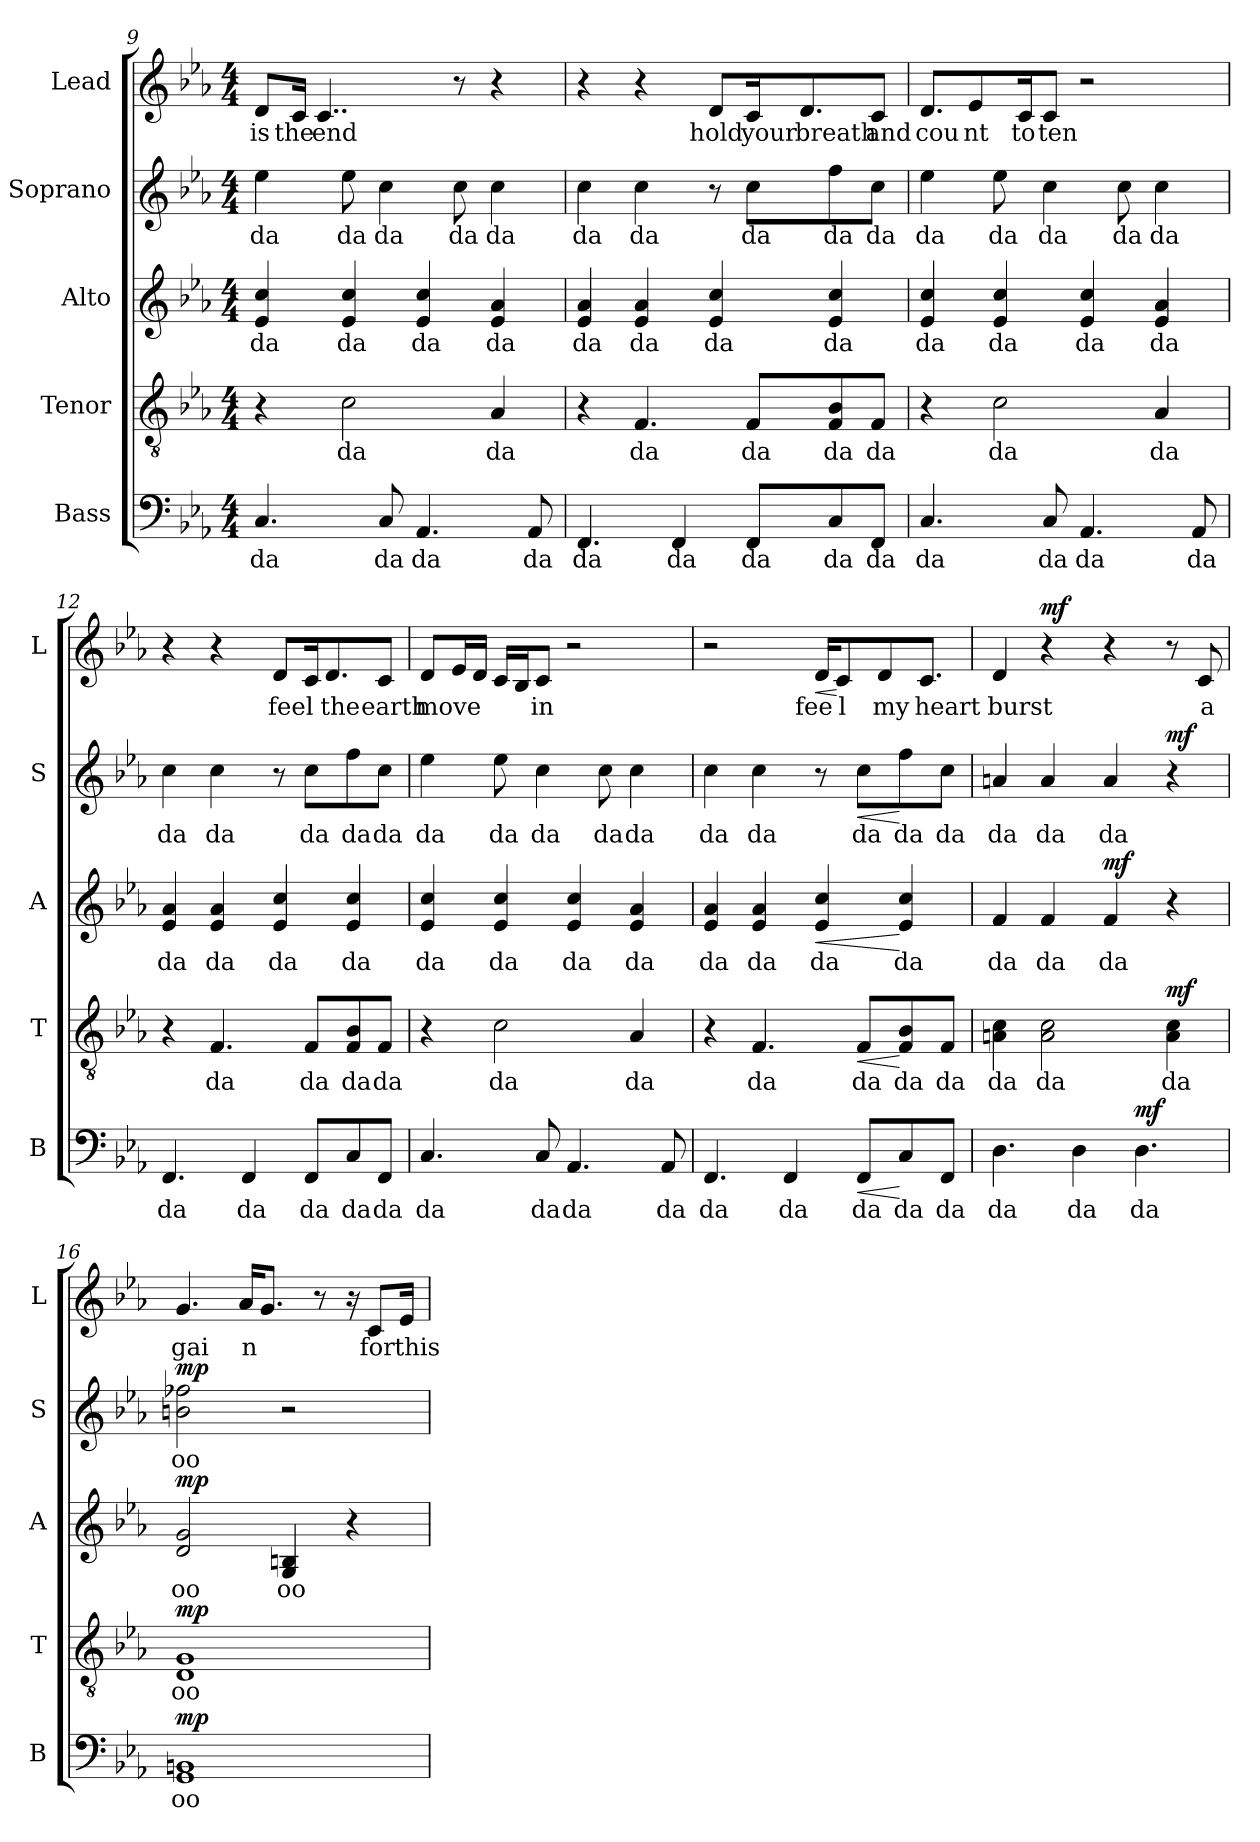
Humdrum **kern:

**kern	**text	**dynam	**kern	**text	**dynam	**kern	**text	**dynam	**kern	**text	**dynam	**kern	**text	**dynam
*part5	*part5	*part5	*part4	*part4	*part4	*part3	*part3	*part3	*part2	*part2	*part2	*part1	*part1	*part1
*staff5	*staff5	*staff5	*staff4	*staff4	*staff4	*staff3	*staff3	*staff3	*staff2	*staff2	*staff2	*staff1	*staff1	*staff1
*I"Bass	*	*	*I"Tenor	*	*	*I"Alto	*	*	*I"Soprano	*	*	*I"Lead	*	*
*I'B	*	*	*I'T	*	*	*I'A	*	*	*I'S	*	*	*I'L	*	*
*clefF4	*	*	*clefGv2	*	*	*clefG2	*	*	*clefG2	*	*	*clefG2	*	*
*k[b-e-a-]	*	*	*k[b-e-a-]	*	*	*k[b-e-a-]	*	*	*k[b-e-a-]	*	*	*k[b-e-a-]	*	*
*M4/4	*	*	*M4/4	*	*	*M4/4	*	*	*M4/4	*	*	*M4/4	*	*
=9	=9	=9	=9	=9	=9	=9	=9	=9	=9	=9	=9	=9	=9	=9
!	!LO:LY:b	!	!	!	!	!	!LO:LY:b	!	!	!LO:LY:b	!	!	!LO:LY:b	!
4.C/	da	.	4r	.	.	4e-/ 4cc/	da	.	4ee-\	da	.	8d/L	is	.
!	!	!	!	!	!	!	!	!	!	!	!	!	!LO:LY:b	!
.	.	.	.	.	.	.	.	.	.	.	.	16c/Jk	the	.
!	!	!	!	!	!	!	!	!	!	!	!	!	!LO:LY:b	!
.	.	.	.	.	.	.	.	.	.	.	.	4..c/	end	.
!	!	!	!	!LO:LY:b	!	!	!LO:LY:b	!	!	!LO:LY:b	!	!	!	!
.	.	.	2c\	da	.	4e-/ 4cc/	da	.	8ee-\	da	.	.	.	.
!	!LO:LY:b	!	!	!	!	!	!	!	!	!LO:LY:b	!	!	!	!
8C/	da	.	.	.	.	.	.	.	4cc\	da	.	.	.	.
!	!LO:LY:b	!	!	!	!	!	!LO:LY:b	!	!	!	!	!	!	!
4.AA-/	da	.	.	.	.	4e-/ 4cc/	da	.	.	.	.	.	.	.
!	!	!	!	!	!	!	!	!	!	!LO:LY:b	!	!	!	!
.	.	.	.	.	.	.	.	.	8cc\	da	.	8r	.	.
!	!	!	!	!LO:LY:b	!	!	!LO:LY:b	!	!	!LO:LY:b	!	!	!	!
.	.	.	4A-/	da	.	4e-/ 4a-/	da	.	4cc\	da	.	4r	.	.
!	!LO:LY:b	!	!	!	!	!	!	!	!	!	!	!	!	!
8AA-/	da	.	.	.	.	.	.	.	.	.	.	.	.	.
!!LO:PB:g=z
=10	=10	=10	=10	=10	=10	=10	=10	=10	=10	=10	=10	=10	=10	=10
!	!LO:LY:b	!	!	!	!	!	!LO:LY:b	!	!	!LO:LY:b	!	!	!	!
4.FF/	da	.	4r	.	.	4e-/ 4a-/	da	.	4cc\	da	.	4r	.	.
!	!	!	!	!LO:LY:b	!	!	!LO:LY:b	!	!	!LO:LY:b	!	!	!	!
.	.	.	4.F/	da	.	4e-/ 4a-/	da	.	4cc\	da	.	4r	.	.
!	!LO:LY:b	!	!	!	!	!	!	!	!	!	!	!	!	!
4FF/	da	.	.	.	.	.	.	.	.	.	.	.	.	.
!	!	!	!	!	!	!	!LO:LY:b	!	!	!	!	!	!LO:LY:b	!
.	.	.	.	.	.	4e-/ 4cc/	da	.	8r	.	.	8d/L	hold	.
!	!LO:LY:b	!	!	!LO:LY:b	!	!	!	!	!	!LO:LY:b	!	!	!LO:LY:b	!
8FF/L	da	.	8F/L	da	.	.	.	.	8cc\L	da	.	16c/K	your	.
!	!	!	!	!	!	!	!	!	!	!	!	!	!LO:LY:b	!
.	.	.	.	.	.	.	.	.	.	.	.	8.d/	breath	.
!	!LO:LY:b	!	!	!LO:LY:b	!	!	!LO:LY:b	!	!	!LO:LY:b	!	!	!	!
8C/	da	.	8F/ 8B-/	da	.	4e-/ 4cc/	da	.	8ff\	da	.	.	.	.
!	!LO:LY:b	!	!	!LO:LY:b	!	!	!	!	!	!LO:LY:b	!	!	!LO:LY:b	!
8FF/J	da	.	8F/J	da	.	.	.	.	8cc\J	da	.	8c/J	and	.
=11	=11	=11	=11	=11	=11	=11	=11	=11	=11	=11	=11	=11	=11	=11
!	!LO:LY:b	!	!	!	!	!	!LO:LY:b	!	!	!LO:LY:b	!	!	!LO:LY:b	!
4.C/	da	.	4r	.	.	4e-/ 4cc/	da	.	4ee-\	da	.	8.d/L	cou	.
!	!	!	!	!	!	!	!	!	!	!	!	!	!LO:LY:b	!
.	.	.	.	.	.	.	.	.	.	.	.	8e-/	nt	.
!	!	!	!	!LO:LY:b	!	!	!LO:LY:b	!	!	!LO:LY:b	!	!	!	!
.	.	.	2c\	da	.	4e-/ 4cc/	da	.	8ee-\	da	.	.	.	.
!	!	!	!	!	!	!	!	!	!	!	!	!	!LO:LY:b	!
.	.	.	.	.	.	.	.	.	.	.	.	16c/K	to	.
!	!LO:LY:b	!	!	!	!	!	!	!	!	!LO:LY:b	!	!	!LO:LY:b	!
8C/	da	.	.	.	.	.	.	.	4cc\	da	.	8c/J	ten	.
!	!LO:LY:b	!	!	!	!	!	!LO:LY:b	!	!	!	!	!	!	!
4.AA-/	da	.	.	.	.	4e-/ 4cc/	da	.	.	.	.	2r	.	.
!	!	!	!	!	!	!	!	!	!	!LO:LY:b	!	!	!	!
.	.	.	.	.	.	.	.	.	8cc\	da	.	.	.	.
!	!	!	!	!LO:LY:b	!	!	!LO:LY:b	!	!	!LO:LY:b	!	!	!	!
.	.	.	4A-/	da	.	4e-/ 4a-/	da	.	4cc\	da	.	.	.	.
!	!LO:LY:b	!	!	!	!	!	!	!	!	!	!	!	!	!
8AA-/	da	.	.	.	.	.	.	.	.	.	.	.	.	.
=12	=12	=12	=12	=12	=12	=12	=12	=12	=12	=12	=12	=12	=12	=12
!	!LO:LY:b	!	!	!	!	!	!LO:LY:b	!	!	!LO:LY:b	!	!	!	!
4.FF/	da	.	4r	.	.	4e-/ 4a-/	da	.	4cc\	da	.	4r	.	.
!	!	!	!	!LO:LY:b	!	!	!LO:LY:b	!	!	!LO:LY:b	!	!	!	!
.	.	.	4.F/	da	.	4e-/ 4a-/	da	.	4cc\	da	.	4r	.	.
!	!LO:LY:b	!	!	!	!	!	!	!	!	!	!	!	!	!
4FF/	da	.	.	.	.	.	.	.	.	.	.	.	.	.
!	!	!	!	!	!	!	!LO:LY:b	!	!	!	!	!	!LO:LY:b	!
.	.	.	.	.	.	4e-/ 4cc/	da	.	8r	.	.	8d/L	feel	.
!	!LO:LY:b	!	!	!LO:LY:b	!	!	!	!	!	!LO:LY:b	!	!	!	!
8FF/L	da	.	8F/L	da	.	.	.	.	8cc\L	da	.	16c/K	.	.
!	!	!	!	!	!	!	!	!	!	!	!	!	!LO:LY:b	!
.	.	.	.	.	.	.	.	.	.	.	.	8.d/	the	.
!	!LO:LY:b	!	!	!LO:LY:b	!	!	!LO:LY:b	!	!	!LO:LY:b	!	!	!	!
8C/	da	.	8F/ 8B-/	da	.	4e-/ 4cc/	da	.	8ff\	da	.	.	.	.
!	!LO:LY:b	!	!	!LO:LY:b	!	!	!	!	!	!LO:LY:b	!	!	!LO:LY:b	!
8FF/J	da	.	8F/J	da	.	.	.	.	8cc\J	da	.	8c/J	earth	.
!!LO:LB:g=z
=13	=13	=13	=13	=13	=13	=13	=13	=13	=13	=13	=13	=13	=13	=13
!	!LO:LY:b	!	!	!	!	!	!LO:LY:b	!	!	!LO:LY:b	!	!	!LO:LY:b	!
4.C/	da	.	4r	.	.	4e-/ 4cc/	da	.	4ee-\	da	.	8d/L	move	.
.	.	.	.	.	.	.	.	.	.	.	.	16e-/L	.	.
.	.	.	.	.	.	.	.	.	.	.	.	16d/JJ	.	.
!	!	!	!	!LO:LY:b	!	!	!LO:LY:b	!	!	!LO:LY:b	!	!	!	!
.	.	.	2c\	da	.	4e-/ 4cc/	da	.	8ee-\	da	.	16c/LL	.	.
.	.	.	.	.	.	.	.	.	.	.	.	16B-/J	.	.
!	!LO:LY:b	!	!	!	!	!	!	!	!	!LO:LY:b	!	!	!LO:LY:b	!
8C/	da	.	.	.	.	.	.	.	4cc\	da	.	8c/J	in	.
!	!LO:LY:b	!	!	!	!	!	!LO:LY:b	!	!	!	!	!	!	!
4.AA-/	da	.	.	.	.	4e-/ 4cc/	da	.	.	.	.	2r	.	.
!	!	!	!	!	!	!	!	!	!	!LO:LY:b	!	!	!	!
.	.	.	.	.	.	.	.	.	8cc\	da	.	.	.	.
!	!	!	!	!LO:LY:b	!	!	!LO:LY:b	!	!	!LO:LY:b	!	!	!	!
.	.	.	4A-/	da	.	4e-/ 4a-/	da	.	4cc\	da	.	.	.	.
!	!LO:LY:b	!	!	!	!	!	!	!	!	!	!	!	!	!
8AA-/	da	.	.	.	.	.	.	.	.	.	.	.	.	.
=14	=14	=14	=14	=14	=14	=14	=14	=14	=14	=14	=14	=14	=14	=14
!	!LO:LY:b	!	!	!	!	!	!LO:LY:b	!	!	!LO:LY:b	!	!	!	!
4.FF/	da	.	4r	.	.	4e-/ 4a-/	da	.	4cc\	da	.	2r	.	.
!	!	!	!	!LO:LY:b	!	!	!LO:LY:b	!	!	!LO:LY:b	!	!	!	!
.	.	.	4.F/	da	.	4e-/ 4a-/	da	.	4cc\	da	.	.	.	.
!	!LO:LY:b	!	!	!	!	!	!	!	!	!	!	!	!	!
4FF/	da	.	.	.	.	.	.	.	.	.	.	.	.	.
!	!	!	!	!	!	!	!LO:LY:b	!LO:HP:b	!	!	!	!	!LO:LY:b	!LO:HP:b
.	.	.	.	.	.	4e-/ 4cc/	da	<	8r	.	.	16d/KL	fee	<
!	!	!	!	!	!	!	!	!	!	!	!	!	!LO:LY:b	!
.	.	.	.	.	.	.	.	.	.	.	.	8c/	l	[
!	!LO:LY:b	!LO:HP:b	!	!LO:LY:b	!LO:HP:b	!	!	!	!	!LO:LY:b	!LO:HP:b	!	!	!
8FF/L	da	<	8F/L	da	<	.	.	.	8cc\L	da	<	.	.	.
!	!	!	!	!	!	!	!	!	!	!	!	!	!LO:LY:b	!
.	.	.	.	.	.	.	.	.	.	.	.	8d/	my	.
!	!LO:LY:b	!	!	!LO:LY:b	!	!	!LO:LY:b	!	!	!LO:LY:b	!	!	!	!
8C/	da	[	8F/ 8B-/	da	[	4e-/ 4cc/	da	[	8ff\	da	[	.	.	.
!	!	!	!	!	!	!	!	!	!	!	!	!	!LO:LY:b	!
.	.	.	.	.	.	.	.	.	.	.	.	8.c/J	heart	.
!	!LO:LY:b	!	!	!LO:LY:b	!	!	!	!	!	!LO:LY:b	!	!	!	!
8FF/J	da	.	8F/J	da	.	.	.	.	8cc\J	da	.	.	.	.
=15	=15	=15	=15	=15	=15	=15	=15	=15	=15	=15	=15	=15	=15	=15
!	!LO:LY:b	!	!	!LO:LY:b	!	!	!LO:LY:b	!	!	!LO:LY:b	!	!	!LO:LY:b	!
4.D\	da	.	4An\ 4c\	da	.	4f/	da	.	4an/	da	.	4d/	burst	.
!	!	!	!	!LO:LY:b	!	!	!LO:LY:b	!	!	!LO:LY:b	!	!	!	!LO:DY:a
.	.	.	2A\ 2c\	da	.	4f/	da	.	4a/	da	.	4r	.	mf
!	!LO:LY:b	!	!	!	!	!	!	!	!	!	!	!	!	!
4D\	da	.	.	.	.	.	.	.	.	.	.	.	.	.
!	!	!	!	!	!	!	!LO:LY:b	!LO:DY:a	!	!LO:LY:b	!	!	!	!
.	.	.	.	.	.	4f/	da	mf	4a/	da	.	4r	.	.
!	!LO:LY:b	!LO:DY:a	!	!	!	!	!	!	!	!	!	!	!	!
4.D\	da	mf	.	.	.	.	.	.	.	.	.	.	.	.
!	!	!	!	!LO:LY:b	!LO:DY:a	!	!	!	!	!	!LO:DY:a	!	!	!
.	.	.	4A\ 4c\	da	mf	4r	.	.	4r	.	mf	8r	.	.
!	!	!	!	!	!	!	!	!	!	!	!	!	!LO:LY:b	!
.	.	.	.	.	.	.	.	.	.	.	.	8c/	a	.
=16	=16	=16	=16	=16	=16	=16	=16	=16	=16	=16	=16	=16	=16	=16
!	!LO:LY:b	!LO:DY:a	!	!LO:LY:b	!LO:DY:a	!	!LO:LY:b	!LO:DY:a	!	!LO:LY:b	!LO:DY:a	!	!LO:LY:b	!
1GG 1BBn	oo	mp	1D 1G	oo	mp	2d/ 2g/	oo	mp	2bn\ 2ff-X\	oo	mp	4.g/	gai	.
!	!	!	!	!	!	!	!	!	!	!	!	!	!LO:LY:b	!
.	.	.	.	.	.	.	.	.	.	.	.	16a-/KL	n	.
.	.	.	.	.	.	.	.	.	.	.	.	8.g/J	.	.
!	!	!	!	!	!	!	!LO:LY:b	!	!	!	!	!	!	!
.	.	.	.	.	.	4G/ 4Bn/	oo	.	2r	.	.	.	.	.
.	.	.	.	.	.	.	.	.	.	.	.	8r	.	.
.	.	.	.	.	.	4r	.	.	.	.	.	16r	.	.
!	!	!	!	!	!	!	!	!	!	!	!	!	!LO:LY:b	!
.	.	.	.	.	.	.	.	.	.	.	.	8c/L	for	.
!	!	!	!	!	!	!	!	!	!	!	!	!	!LO:LY:b	!
.	.	.	.	.	.	.	.	.	.	.	.	16e-/Jk	this	.
=	=	=	=	=	=	=	=	=	=	=	=	=	=	=
*-	*-	*-	*-	*-	*-	*-	*-	*-	*-	*-	*-	*-	*-	*-
